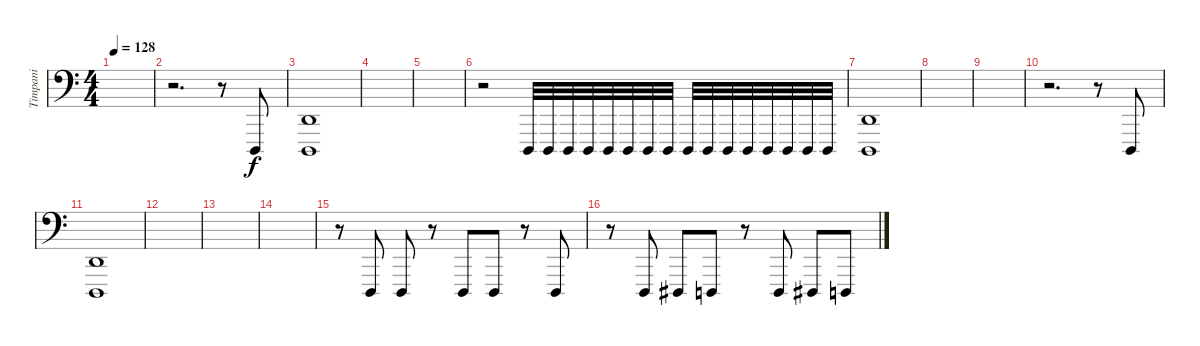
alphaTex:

\track ("Timpani" "Timpani") {instrument timpani}
\staff {score}
\tuning (G2 D2 A1 E1 B0) {hide}
\ts (4 4)
\tempo 128
\clef f4
\ks c
|
r.2{d} r.8 3.5.8 |
(0.2 3.5).1 |
|
|
r.2{volume 0} 3.5.32{volume 10} 3.5.32 3.5.32 3.5.32 3.5.32 3.5.32 3.5.32 3.5.32 3.5.32 3.5.32 3.5.32 3.5.32 3.5.32 3.5.32 3.5.32 3.5.32 |
(0.2 3.5).1 |
|
|
r.2{d} r.8 3.5.8 |
(0.2 3.5).1 |
|
|
|
r.8 3.5.8 3.5.8 r.8 3.5.8 3.5.8 r.8 3.5.8 |
r.8 3.5.8 4.5.8 3.5.8 r.8 3.5.8 4.5.8 3.5.8
